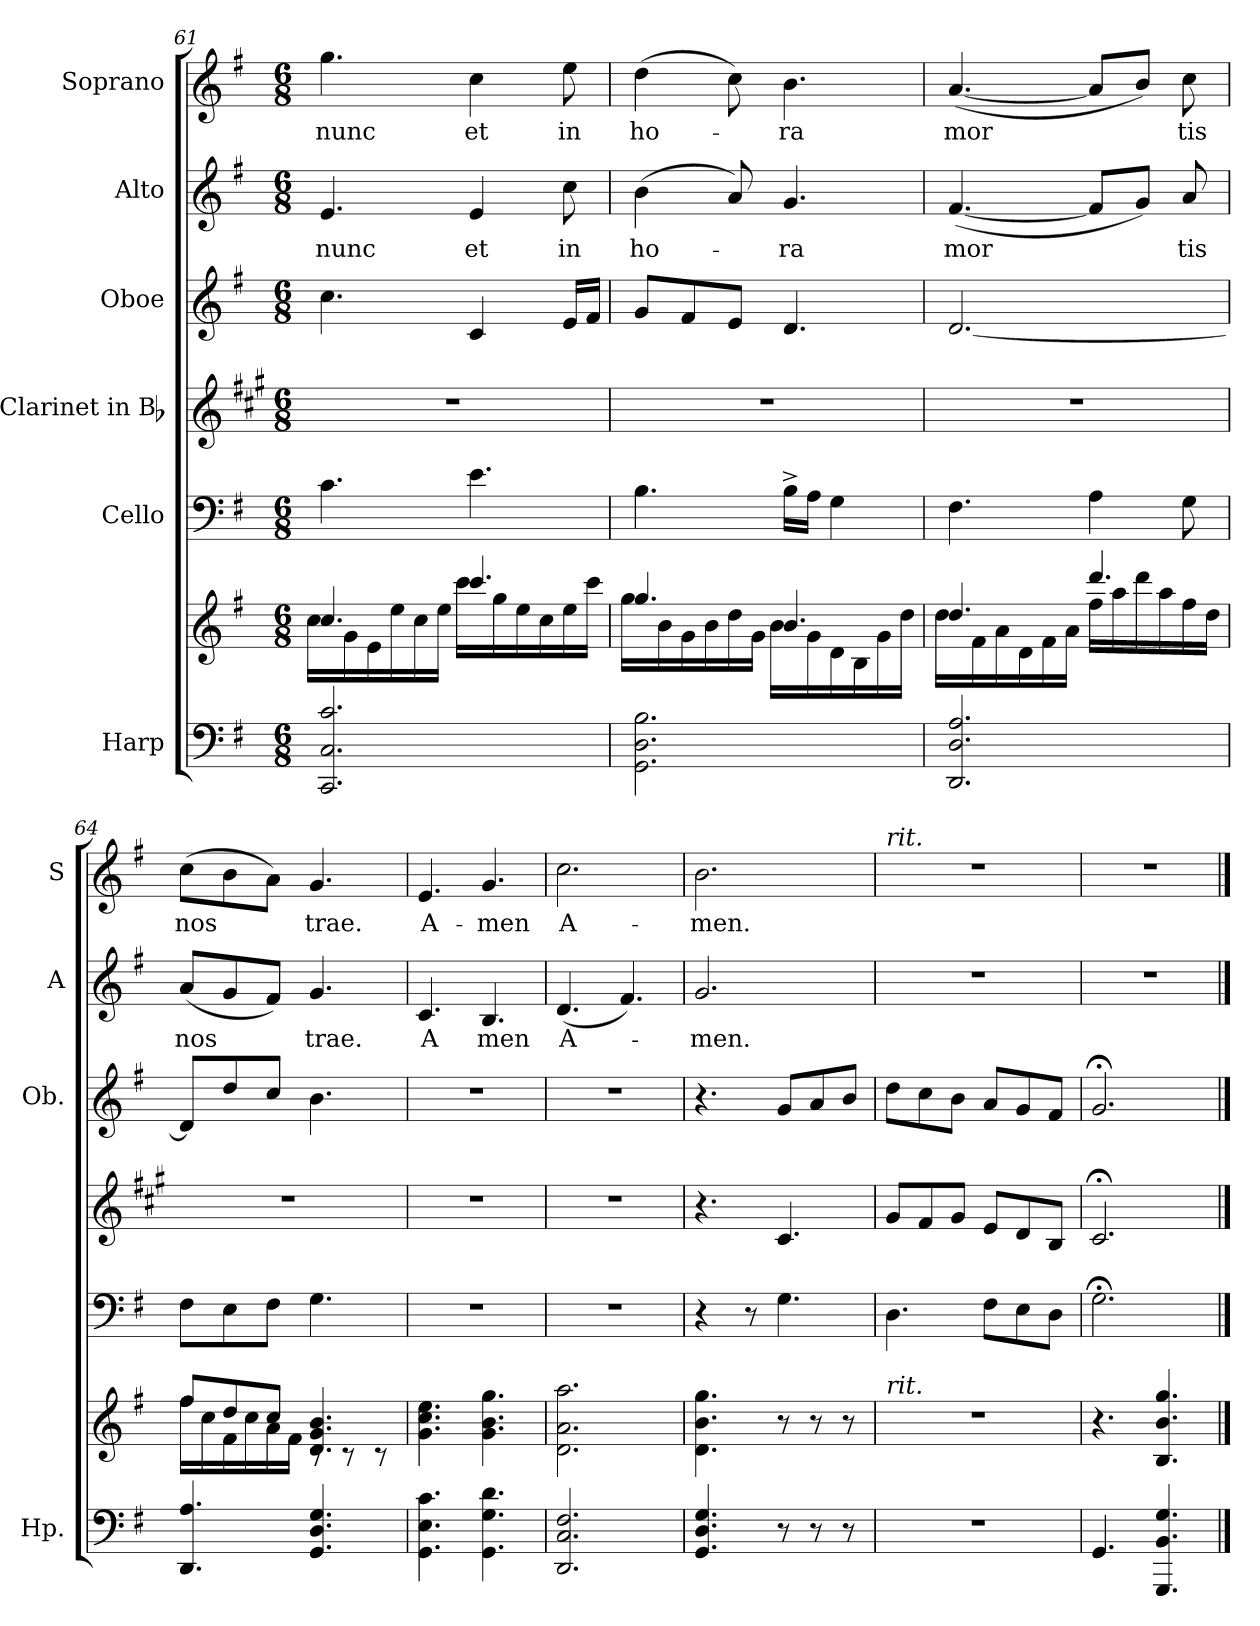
**kern	**kern	**kern	**kern	**kern	**kern	**text	**kern	**text
*part6	*part6	*part5	*part4	*part3	*part2	*part2	*part1	*part1
*staff7	*staff6	*staff5	*staff4	*staff3	*staff2	*staff2	*staff1	*staff1
*I"Harp	*	*I"Cello	*I"Clarinet in Bb	*I"Oboe	*I"Alto	*	*I"Soprano	*
*I'Hp.	*	*	*	*I'Ob.	*I'A	*	*I'S	*
*clefF4	*clefG2	*clefF4	*clefG2	*clefG2	*clefG2	*	*clefG2	*
*	*	*	*ITrd1c2	*	*	*	*	*
*k[f#]	*k[f#]	*k[f#]	*k[f#]	*k[f#]	*k[f#]	*	*k[f#]	*
*G:	*G:	*G:	*G:	*G:	*G:	*	*G:	*
*M6/8	*M6/8	*M6/8	*M6/8	*M6/8	*M6/8	*	*M6/8	*
=61	=61	=61	=61	=61	=61	=61	=61	=61
*	*^	*	*	*	*	*	*	*
!	!	!	!	!	!	!	!LO:LY:b	!	!LO:LY:b
2.CC/ 2.C/ 2.c/	4.cc/	16cc\LL	4.c\	2.r	4.cc\	4.e/	nunc	4.gg\	nunc
.	.	16g\	.	.	.	.	.	.	.
.	.	16e\	.	.	.	.	.	.	.
.	.	16ee\	.	.	.	.	.	.	.
.	.	16cc\	.	.	.	.	.	.	.
.	.	16ee\JJ	.	.	.	.	.	.	.
!	!	!	!	!	!	!	!LO:LY:b	!	!LO:LY:b
.	4.ccc/	16ccc\LL	4.e\	.	4c/	4e/	et	4cc\	et
.	.	16gg\	.	.	.	.	.	.	.
.	.	16ee\	.	.	.	.	.	.	.
.	.	16cc\	.	.	.	.	.	.	.
!	!	!	!	!	!	!	!LO:LY:b	!	!LO:LY:b
.	.	16ee\	.	.	16e/LL	8cc\	in	8ee\	in
.	.	16ccc\JJ	.	.	16f#/JJ	.	.	.	.
=62	=62	=62	=62	=62	=62	=62	=62	=62	=62
!	!	!	!	!	!	!	!LO:LY:b	!	!LO:LY:b
2.GG\ 2.D\ 2.B\	4.gg/	16gg\LL	4.B\	2.r	8g/L	(>4b\	ho-	(>4dd\	ho-
.	.	16b\	.	.	.	.	.	.	.
.	.	16g\	.	.	8f#/	.	.	.	.
.	.	16b\	.	.	.	.	.	.	.
.	.	16dd\	.	.	8e/J	8a/)	.	8cc\)	.
.	.	16g\JJ	.	.	.	.	.	.	.
!	!	!	!	!	!	!	!LO:LY:b	!	!LO:LY:b
.	4.b/	16b\LL	16B^>\LL	.	4.d/	4.g/	-ra	4.b\	-ra
.	.	16g\	16A\JJ	.	.	.	.	.	.
.	.	16d\	4G\	.	.	.	.	.	.
.	.	16B\	.	.	.	.	.	.	.
.	.	16g\	.	.	.	.	.	.	.
.	.	16dd\JJ	.	.	.	.	.	.	.
!!LO:LB:g=z
=63	=63	=63	=63	=63	=63	=63	=63	=63	=63
!	!	!	!	!	!	!	!LO:LY:b	!	!LO:LY:b
2.DD/ 2.D/ 2.A/	4.dd/	16dd\LL	4.F#\	2.r	[2.d/	(<[4.f#/	mor	(<[4.a/	mor
.	.	16f#\	.	.	.	.	.	.	.
.	.	16a\	.	.	.	.	.	.	.
.	.	16d\	.	.	.	.	.	.	.
.	.	16f#\	.	.	.	.	.	.	.
.	.	16a\JJ	.	.	.	.	.	.	.
.	4.ddd/	16ff#\LL	4A\	.	.	8f#/L]	.	8a/L]	.
.	.	16aa\	.	.	.	.	.	.	.
.	.	16ddd\	.	.	.	8g/J)	.	8b/J)	.
.	.	16aa\	.	.	.	.	.	.	.
!	!	!	!	!	!	!	!LO:LY:b	!	!LO:LY:b
.	.	16ff#\	8G\	.	.	8a/	tis	8cc\	tis
.	.	16dd\JJ	.	.	.	.	.	.	.
=64	=64	=64	=64	=64	=64	=64	=64	=64	=64
!	!	!	!	!	!	!	!LO:LY:b	!	!LO:LY:b
4.DD/ 4.A/	8ff#/L	16ff#\LL	8F#\L	2.r	8d/L]	(<8a/L	nos	(>8cc\L	nos
.	.	16cc\	.	.	.	.	.	.	.
.	8dd/	16f#\	8E\	.	8dd/	8g/	.	8b\	.
.	.	16cc\	.	.	.	.	.	.	.
.	8cc/J	16a\	8F#\J	.	8cc/J	8f#/J)	.	8a\J)	.
.	.	16f#\JJ	.	.	.	.	.	.	.
!	!	!	!	!	!	!	!LO:LY:b	!	!LO:LY:b
4.GG/ 4.D/ 4.G/	4.d/ 4.g/ 4.b/	8rc	4.G\	.	4.b\	4.g/	trae.	4.g/	trae.
.	.	8rc	.	.	.	.	.	.	.
.	.	8rc	.	.	.	.	.	.	.
=65	=65	=65	=65	=65	=65	=65	=65	=65	=65
!	!	!	!	!	!	!	!LO:LY:b	!	!LO:LY:b
*	*v	*v	*	*	*	*	*	*	*
4.GG\ 4.E\ 4.c\	4.g\ 4.cc\ 4.ee\	2.r	2.r	2.r	4.c/	A	4.e/	A-
!	!	!	!	!	!	!LO:LY:b	!	!LO:LY:b
4.GG\ 4.G\ 4.d\	4.g\ 4.b\ 4.gg\	.	.	.	4.B/	men	4.g/	-men
=66	=66	=66	=66	=66	=66	=66	=66	=66
!	!	!	!	!	!	!LO:LY:b	!	!LO:LY:b
2.DD/ 2.C/ 2.F#/	2.d\ 2.a\ 2.aa\	2.r	2.r	2.r	(<4.d/	A-	2.cc\	A-
.	.	.	.	.	4.f#/)	.	.	.
=67	=67	=67	=67	=67	=67	=67	=67	=67
!	!	!	!	!	!	!LO:LY:b	!	!LO:LY:b
4.GG/ 4.D/ 4.G/	4.d\ 4.b\ 4.gg\	4r	4.r	4.r	2.g/	-men.	2.b\	-men.
.	.	8r	.	.	.	.	.	.
8r	8r	4.G\	4.B/	8g/L	.	.	.	.
8r	8r	.	.	8a/	.	.	.	.
8r	8r	.	.	8b/J	.	.	.	.
=68	=68	=68	=68	=68	=68	=68	=68	=68
!	!	!	!	!	!	!	!LO:TX:a:i:t=rit.	!
!	!LO:TX:a:i:t=rit.	!	!	!	!	!	!	!
2.r	2.r	4.D\	8f#/L	8dd\L	2.r	.	2.r	.
.	.	.	8e/	8cc\	.	.	.	.
.	.	.	8f#/J	8b\J	.	.	.	.
.	.	8F#\L	8d/L	8a/L	.	.	.	.
.	.	8E\	8c/	8g/	.	.	.	.
.	.	8D\J	8A/J	8f#/J	.	.	.	.
=69	=69	=69	=69	=69	=69	=69	=69	=69
4.GG/	4.r	2.G;<\	2.B;</	2.g;</	2.r	.	2.r	.
4.GGG/ 4.BB/ 4.G/	4.B/ 4.b/ 4.gg/	.	.	.	.	.	.	.
==	==	==	==	==	==	==	==	==
*-	*-	*-	*-	*-	*-	*-	*-	*-
